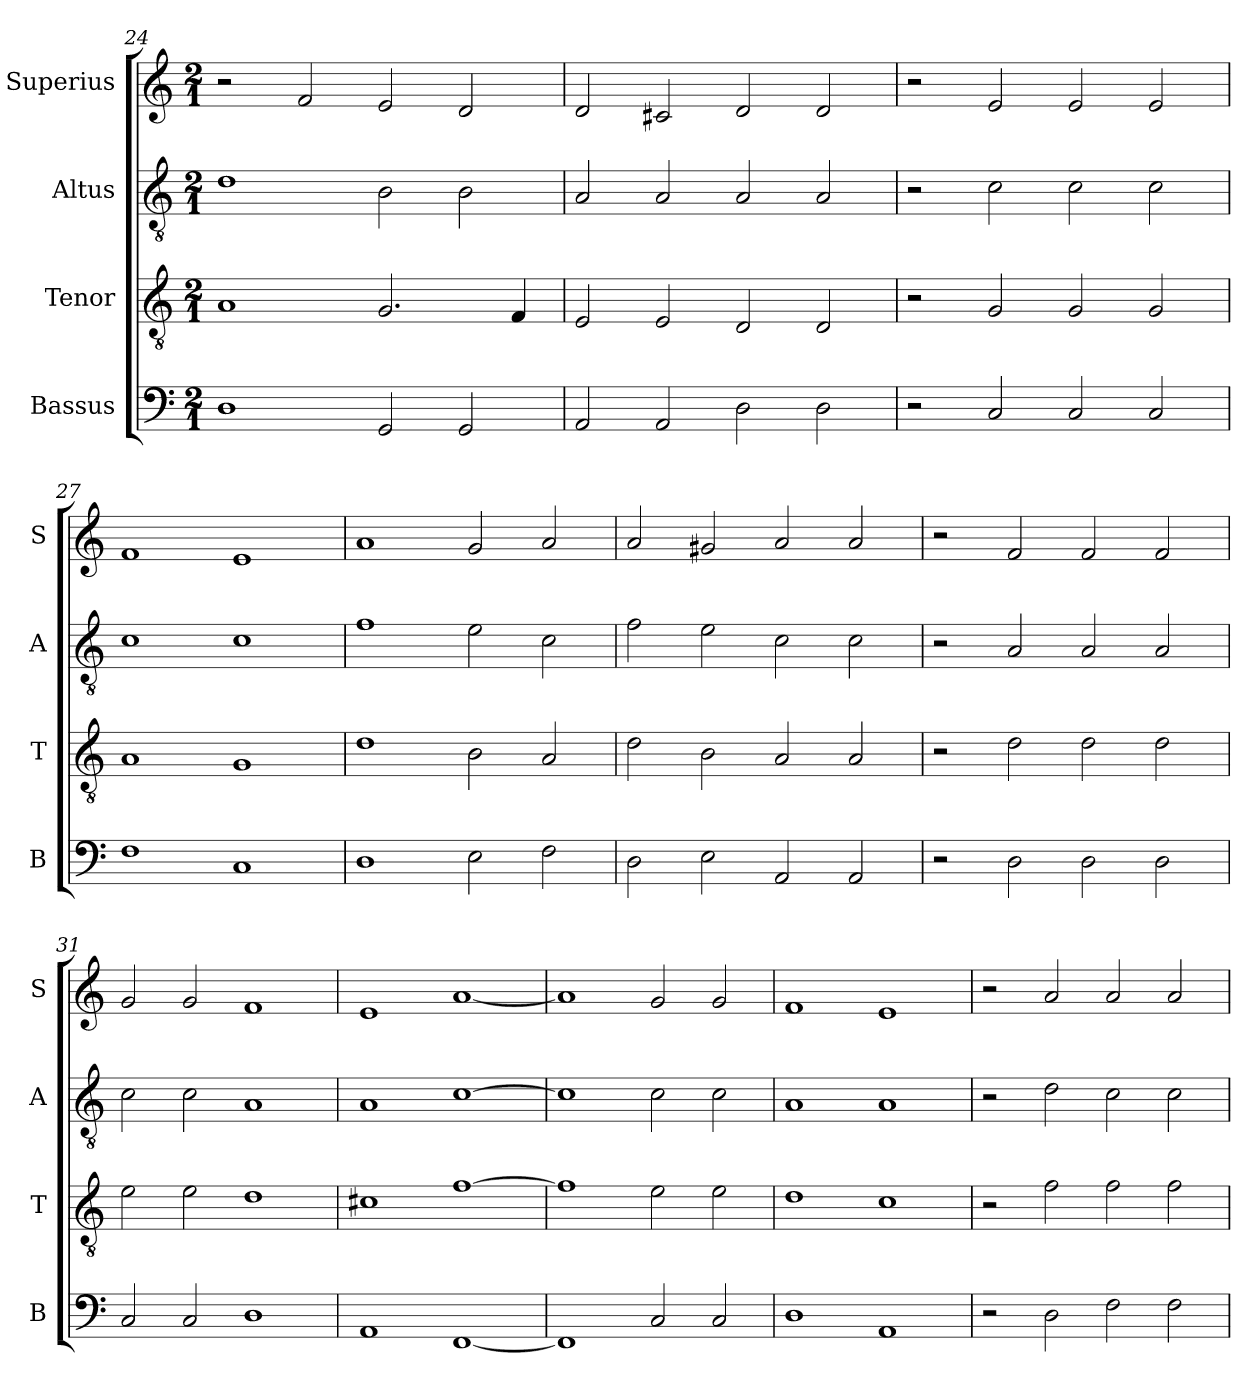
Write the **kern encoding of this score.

**kern	**kern	**kern	**kern
*part4	*part3	*part2	*part1
*staff4	*staff3	*staff2	*staff1
*I"Bassus	*I"Tenor	*I"Altus	*I"Superius
*I'B	*I'T	*I'A	*I'S
*clefF4	*clefGv2	*clefGv2	*clefG2
*k[]	*k[]	*k[]	*k[]
*C:	*C:	*C:	*C:
*M2/1	*M2/1	*M2/1	*M2/1
=24	=24	=24	=24
1D	1A	1d	2r
.	.	.	2f
2GG	2.G	2B	2e
2GG	.	2B	2d
.	4F	.	.
=25	=25	=25	=25
2AA	2E	2A	2d
2AA	2E	2A	2c#X
2D	2D	2A	2d
2D	2D	2A	2d
=26	=26	=26	=26
2r	2r	2r	2r
2C	2G	2c	2e
2C	2G	2c	2e
2C	2G	2c	2e
=27	=27	=27	=27
1F	1A	1c	1f
1C	1G	1c	1e
=28	=28	=28	=28
1D	1d	1f	1a
2E	2B	2e	2g
2F	2A	2c	2a
=29	=29	=29	=29
2D	2d	2f	2a
2E	2B	2e	2g#X
2AA	2A	2c	2a
2AA	2A	2c	2a
=30	=30	=30	=30
2r	2r	2r	2r
2D	2d	2A	2f
2D	2d	2A	2f
2D	2d	2A	2f
=31	=31	=31	=31
2C	2e	2c	2g
2C	2e	2c	2g
1D	1d	1A	1f
=32	=32	=32	=32
1AA	1c#X	1A	1e
[1FF	[1f	[1c	[1a
=33	=33	=33	=33
1FF]	1f]	1c]	1a]
2C	2e	2c	2g
2C	2e	2c	2g
=34	=34	=34	=34
1D	1d	1A	1f
1AA	1c	1A	1e
=35	=35	=35	=35
2r	2r	2r	2r
2D	2f	2d	2a
2F	2f	2c	2a
2F	2f	2c	2a
=	=	=	=
*-	*-	*-	*-
